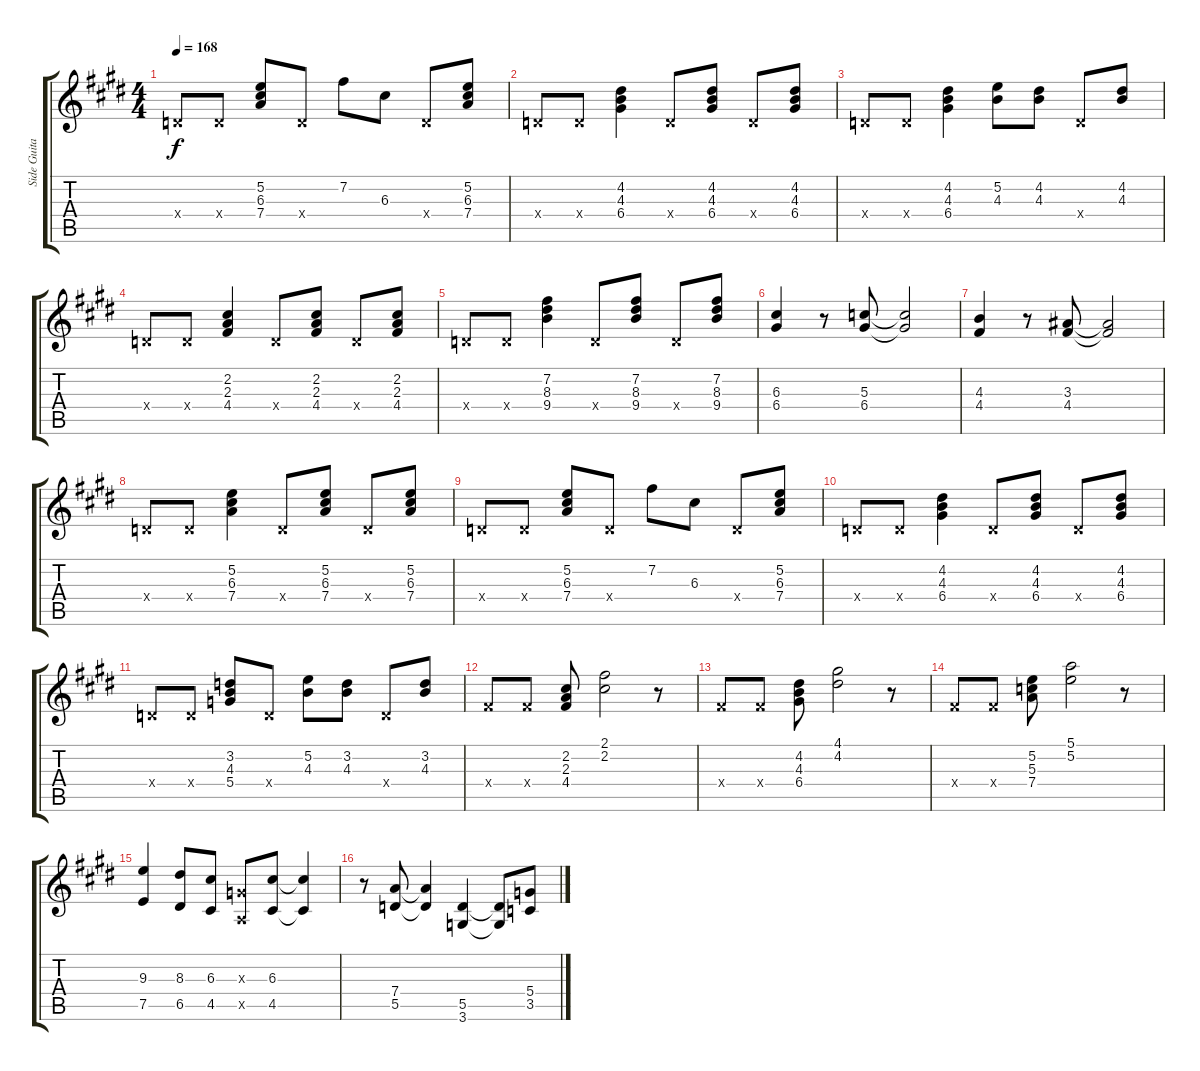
\track ("Side Guitar" "Side Guita") {instrument distortionguitar}
\staff {score tabs}
\tuning (E4 B3 G3 D3 A2 E2) {hide}
\ts (4 4)
\tempo 168
\clef g2
\ks e
0.4{x}.8{dy f} 0.4{x}.8 (5.2 6.3 7.4).8 0.4{x}.8 7.2.8 6.3.8 0.4{x}.8 (5.2 6.3 7.4).8 |
0.4{x}.8 0.4{x}.8 (4.2 4.3 6.4).4 0.4{x}.8 (4.2 4.3 6.4).8 0.4{x}.8 (4.2 4.3 6.4).8 |
0.4{x}.8 0.4{x}.8 (4.2 4.3 6.4).4 (5.2 4.3).8 (4.2 4.3).8 0.4{x}.8 (4.2 4.3).8 |
0.4{x}.8 0.4{x}.8 (2.2 2.3 4.4).4 0.4{x}.8 (2.2 2.3 4.4).8 0.4{x}.8 (2.2 2.3 4.4).8 |
0.4{x}.8 0.4{x}.8 (7.2 8.3 9.4).4 0.4{x}.8 (7.2 8.3 9.4).8 0.4{x}.8 (7.2 8.3 9.4).8 |
(6.3 6.4).4 r.8 (5.3 6.4).8 (5.3{t} 6.4{t}).2 |
(4.3 4.4).4 r.8 (3.3 4.4).8 (3.3{t} 4.4{t}).2 |
0.4{x}.8 0.4{x}.8 (5.2 6.3 7.4).4 0.4{x}.8 (5.2 6.3 7.4).8 0.4{x}.8 (5.2 6.3 7.4).8 |
0.4{x}.8 0.4{x}.8 (5.2 6.3 7.4).8 0.4{x}.8 7.2.8 6.3.8 0.4{x}.8 (5.2 6.3 7.4).8 |
0.4{x}.8 0.4{x}.8 (4.2 4.3 6.4).4 0.4{x}.8 (4.2 4.3 6.4).8 0.4{x}.8 (4.2 4.3 6.4).8 |
0.4{x}.8 0.4{x}.8 (3.2 4.3 5.4).8 0.4{x}.8 (5.2 4.3).8 (3.2 4.3).8 0.4{x}.8 (3.2 4.3).8 |
4.4{x}.8 4.4{x}.8 (2.2 2.3 4.4).8 (2.1 2.2).2 r.8 |
4.4{x}.8 4.4{x}.8 (4.2 4.3 6.4).8 (4.1 4.2).2 r.8 |
4.4{x}.8 4.4{x}.8 (5.2 5.3 7.4).8 (5.1 5.2).2 r.8 |
(9.3 7.5).4 (8.3 6.5).8 (6.3 4.5).8 (0.3{x} 0.5{x}).8 (6.3 4.5).8 (6.3{t} 4.5{t}).4 |
r.8 (7.4 5.5).8 (7.4{t} 5.5{t}).4 (5.5 3.6).4 (5.5{t} 3.6{t}).8 (5.4 3.5).8
